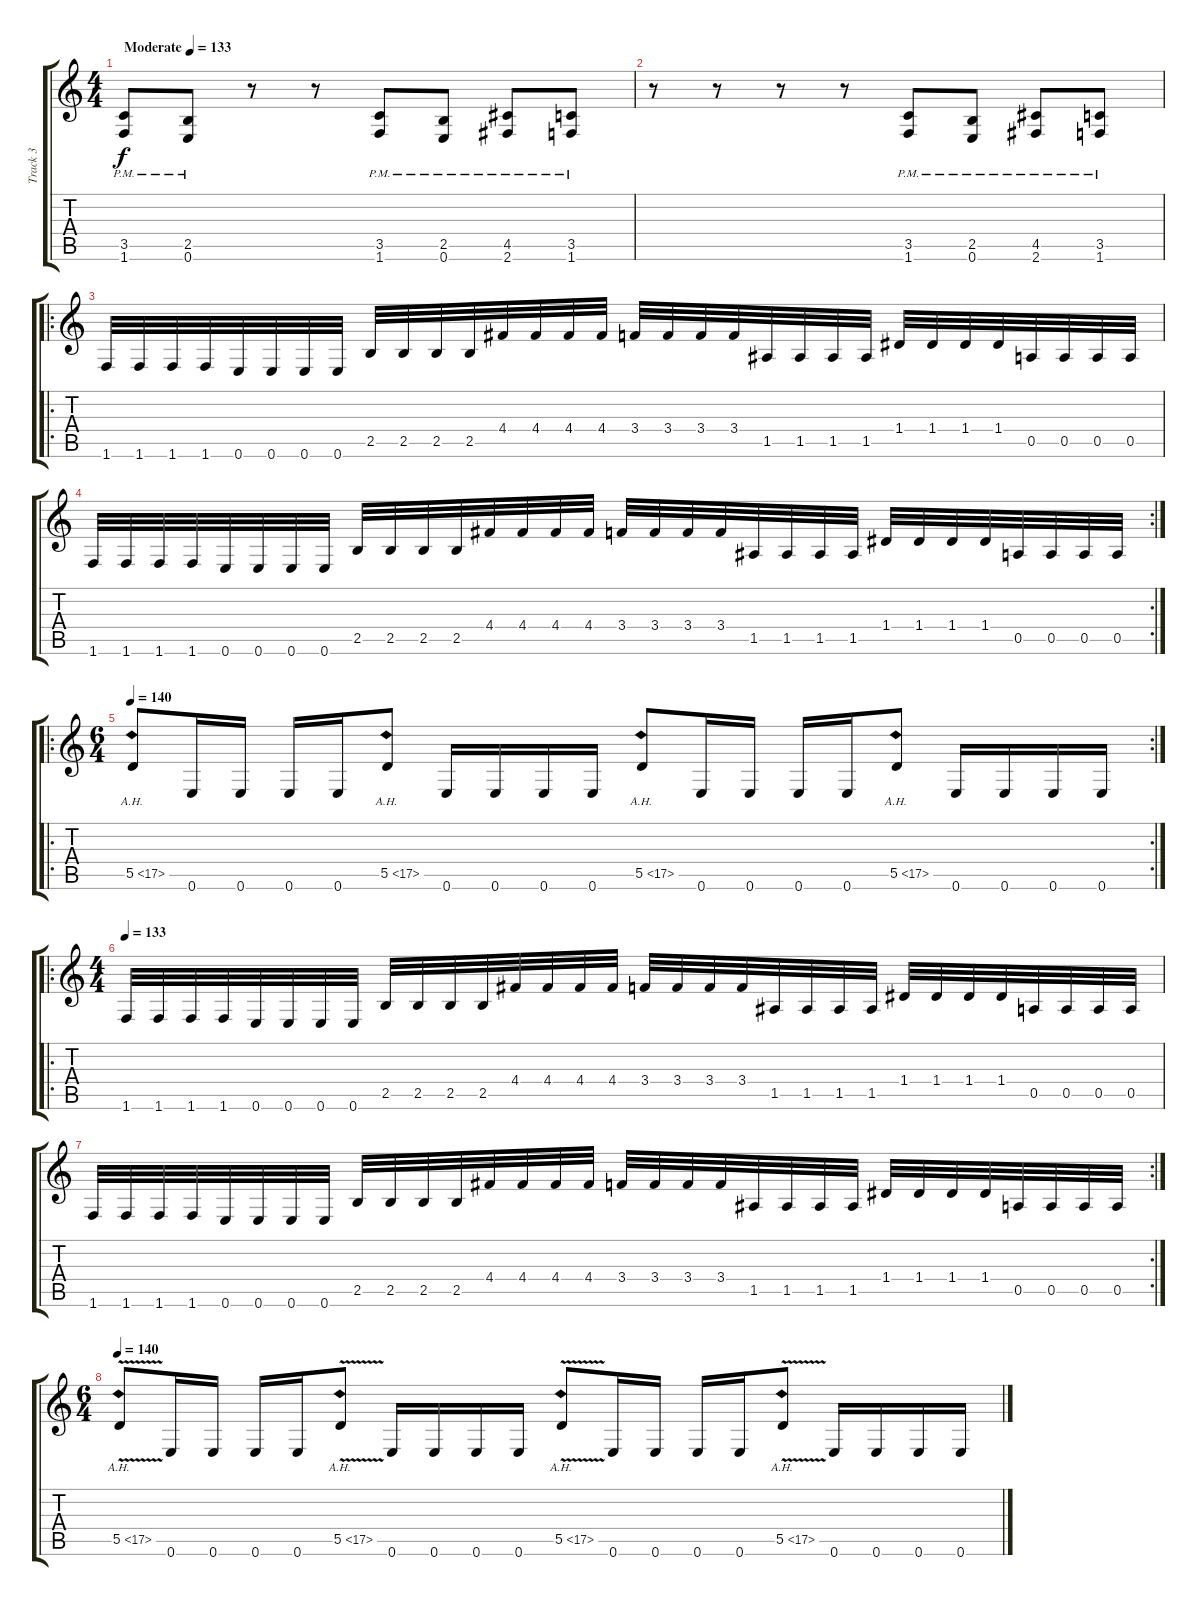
\track ("Track 3" "Track 3") {instrument distortionguitar}
\staff {score tabs}
\tuning (E4 B3 G3 D3 A2 E2) {hide}
\ts (4 4)
\tempo (133 "Moderate")
\clef g2
\ks c
(3.5{pm} 1.6{pm}).8{dy f instrument distortionguitar} (2.5{pm} 0.6{pm}).8 r.8 r.8 (3.5{pm} 1.6{pm}).8 (2.5{pm} 0.6{pm}).8 (4.5{pm} 2.6{pm}).8 (3.5{pm} 1.6{pm}).8 |
r.8 r.8 r.8 r.8 (3.5{pm} 1.6{pm}).8 (2.5{pm} 0.6{pm}).8 (4.5{pm} 2.6{pm}).8 (3.5{pm} 1.6{pm}).8 |
\ro
1.6.32 1.6.32 1.6.32 1.6.32 0.6.32 0.6.32 0.6.32 0.6.32 2.5.32 2.5.32 2.5.32 2.5.32 4.4.32 4.4.32 4.4.32 4.4.32 3.4.32 3.4.32 3.4.32 3.4.32 1.5.32 1.5.32 1.5.32 1.5.32 1.4.32 1.4.32 1.4.32 1.4.32 0.5.32 0.5.32 0.5.32 0.5.32 |
\rc 2
1.6.32 1.6.32 1.6.32 1.6.32 0.6.32 0.6.32 0.6.32 0.6.32 2.5.32 2.5.32 2.5.32 2.5.32 4.4.32 4.4.32 4.4.32 4.4.32 3.4.32 3.4.32 3.4.32 3.4.32 1.5.32 1.5.32 1.5.32 1.5.32 1.4.32 1.4.32 1.4.32 1.4.32 0.5.32 0.5.32 0.5.32 0.5.32 |
\ro
\rc 2
\ts (6 4)
\tempo 140
5.5{ah 12}.8 0.6.16 0.6.16 0.6.16 0.6.16 5.5{ah 12}.8 0.6.16 0.6.16 0.6.16 0.6.16 5.5{ah 12}.8 0.6.16 0.6.16 0.6.16 0.6.16 5.5{ah 12}.8 0.6.16 0.6.16 0.6.16 0.6.16 |
\ro
\ts (4 4)
\tempo 133
1.6.32 1.6.32 1.6.32 1.6.32 0.6.32 0.6.32 0.6.32 0.6.32 2.5.32 2.5.32 2.5.32 2.5.32 4.4.32 4.4.32 4.4.32 4.4.32 3.4.32 3.4.32 3.4.32 3.4.32 1.5.32 1.5.32 1.5.32 1.5.32 1.4.32 1.4.32 1.4.32 1.4.32 0.5.32 0.5.32 0.5.32 0.5.32 |
\rc 2
1.6.32 1.6.32 1.6.32 1.6.32 0.6.32 0.6.32 0.6.32 0.6.32 2.5.32 2.5.32 2.5.32 2.5.32 4.4.32 4.4.32 4.4.32 4.4.32 3.4.32 3.4.32 3.4.32 3.4.32 1.5.32 1.5.32 1.5.32 1.5.32 1.4.32 1.4.32 1.4.32 1.4.32 0.5.32 0.5.32 0.5.32 0.5.32 |
\ts (6 4)
\tempo 140
5.5{ah 12 v}.8 0.6.16 0.6.16 0.6.16 0.6.16 5.5{ah 12 v}.8 0.6.16 0.6.16 0.6.16 0.6.16 5.5{ah 12 v}.8 0.6.16 0.6.16 0.6.16 0.6.16 5.5{ah 12 v}.8 0.6.16 0.6.16 0.6.16 0.6.16
